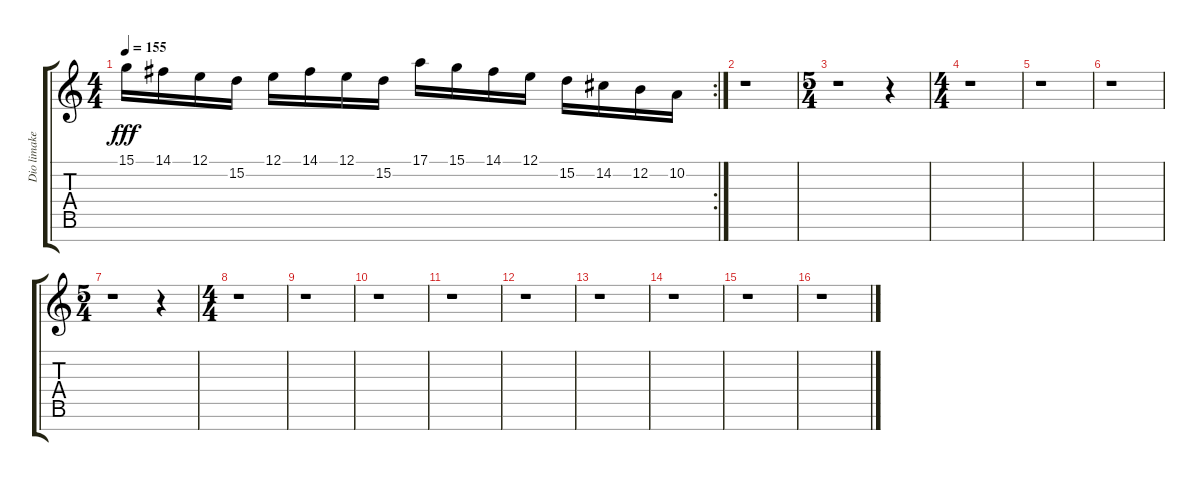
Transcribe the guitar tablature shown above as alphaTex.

\track ("Dio limakeyboard" "Dio limake") {instrument pad3polysynth}
\staff {score tabs}
\tuning (E4 B3 G3 D3 A2 E2 B1) {hide}
\rc 2
\ts (4 4)
\tempo 155
\clef g2
\ks c
15.1.16{dy fff} 14.1.16 12.1.16 15.2.16 12.1.16 14.1.16 12.1.16 15.2.16 17.1.16 15.1.16 14.1.16 12.1.16 15.2.16 14.2.16 12.2.16 10.2.16 |
r.1 |
\ts (5 4)
r.1 r.4 |
\ts (4 4)
r.1 |
r.1 |
r.1 |
\ts (5 4)
r.1 r.4 |
\ts (4 4)
r.1 |
r.1 |
r.1 |
r.1 |
r.1 |
r.1 |
r.1 |
r.1 |
r.1
